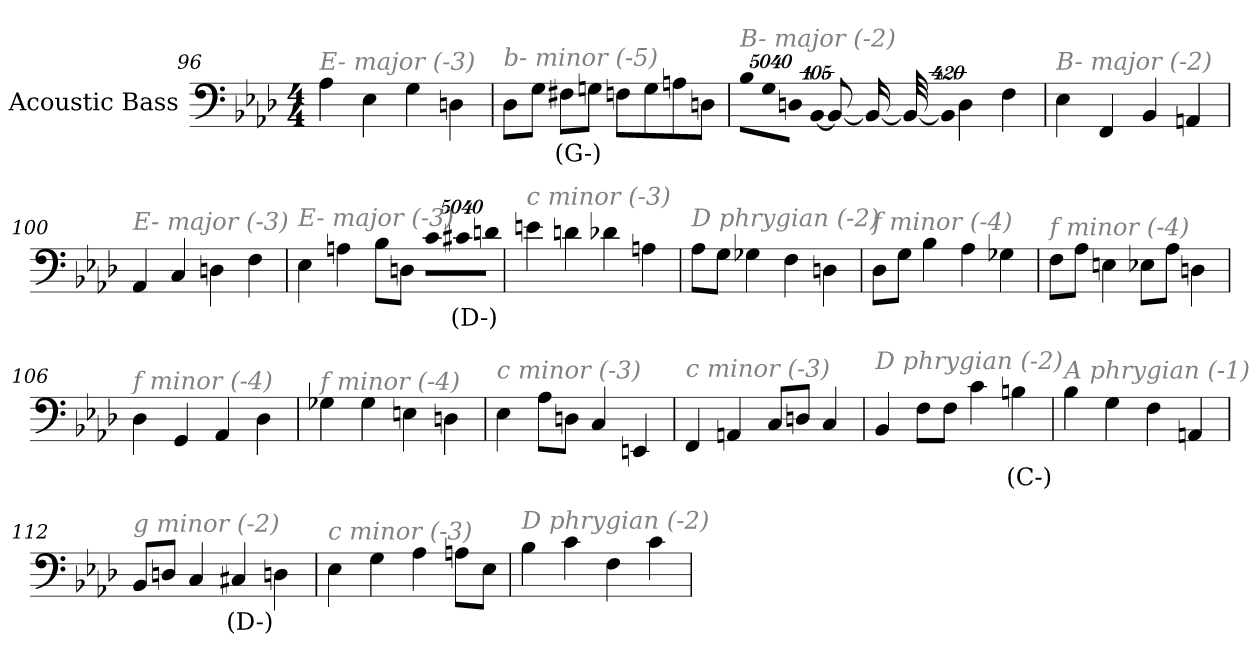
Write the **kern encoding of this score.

**kern	**text
*part1	*part1
*staff1	*staff1
*I"Acoustic Bass	*
*clefF4	*
*ITrd7c12	*
*k[b-e-a-d-]	*
*A-:	*
*M4/4	*
=96	=96
!LO:TX:i:color=#808080:t=E- major (-3)	!
4AA-	.
4EE-	.
4GG	.
4DDn	.
=97	=97
!LO:TX:i:color=#808080:t=b- minor (-5)	!
8DD-L	.
8GGJ	.
8FF#XiL	(G-)
8GGnJ	.
8FFL	.
8GG	.
8AAn	.
8DDnJ	.
=98	=98
!LO:TX:i:color=#808080:t=B- major (-2)	!
!LO:N:vis=8	!
40320%3347BB-L	.
!LO:N:vis=8	!
40320%3347GG	.
!LO:N:vis=8	!
40320%3347DDnJ	.
!LO:N:vis=1024	!
[13440%13BBB-	.
8BBB-_	.
16BBB-_	.
32BBB-_	.
!LO:N:vis=1024%31	!
13440%407BBB-]	.
4DD	.
4FF	.
=99	=99
!LO:TX:i:color=#808080:t=B- major (-2)	!
4EE-	.
4FFF	.
4BBB-	.
4AAAn	.
=100	=100
!LO:TX:i:color=#808080:t=E- major (-3)	!
4AAA-	.
4CC	.
4DDn	.
4FF	.
=101	=101
!LO:TX:i:color=#808080:t=E- major (-3)	!
4EE-	.
4AAn	.
8BB-L	.
8DDnJ	.
!LO:N:vis=8	!
40320%3347CL	.
!LO:N:vis=8	!
40320%3347C#Xj	(D-)
!LO:N:vis=8	!
40320%3347DnJ	.
=102	=102
!LO:TX:i:color=#808080:t=c minor (-3)	!
4En	.
4Dn	.
4D-X	.
4AAn	.
=103	=103
!LO:TX:i:color=#808080:t=D phrygian (-2)	!
8AA-L	.
8GGJ	.
4GG-X	.
4FF	.
4DDn	.
=104	=104
!LO:TX:i:color=#808080:t=f minor (-4)	!
8DD-L	.
8GGJ	.
4BB-	.
4AA-	.
4GG-X	.
=105	=105
!LO:TX:i:color=#808080:t=f minor (-4)	!
8FFL	.
8AA-J	.
4EEn	.
8EE-XL	.
8AA-J	.
4DDn	.
=106	=106
!LO:TX:i:color=#808080:t=f minor (-4)	!
4DD-	.
4GGG	.
4AAA-	.
4DD-	.
=107	=107
!LO:TX:i:color=#808080:t=f minor (-4)	!
4GG-X	.
4GG-	.
4EEn	.
4DDn	.
=108	=108
!LO:TX:i:color=#808080:t=c minor (-3)	!
4EE-	.
8AA-L	.
8DDnJ	.
4CC	.
4EEEn	.
=109	=109
!LO:TX:i:color=#808080:t=c minor (-3)	!
4FFF	.
4AAAn	.
8CCL	.
8DDnJ	.
4CC	.
=110	=110
!LO:TX:i:color=#808080:t=D phrygian (-2)	!
4BBB-	.
8FFL	.
8FFJ	.
4C	.
4BBnj	(C-)
=111	=111
!LO:TX:i:color=#808080:t=A phrygian (-1)	!
4BB-	.
4GG	.
4FF	.
4AAAn	.
=112	=112
!LO:TX:i:color=#808080:t=g minor (-2)	!
8BBB-L	.
8DDnJ	.
4CC	.
4CC#Xj	(D-)
4DDn	.
=113	=113
!LO:TX:i:color=#808080:t=c minor (-3)	!
4EE-	.
4GG	.
4AA-	.
8AAnL	.
8EE-J	.
=114	=114
!LO:TX:i:color=#808080:t=D phrygian (-2)	!
4BB-	.
4C	.
4FF	.
4C	.
=	=
*-	*-
